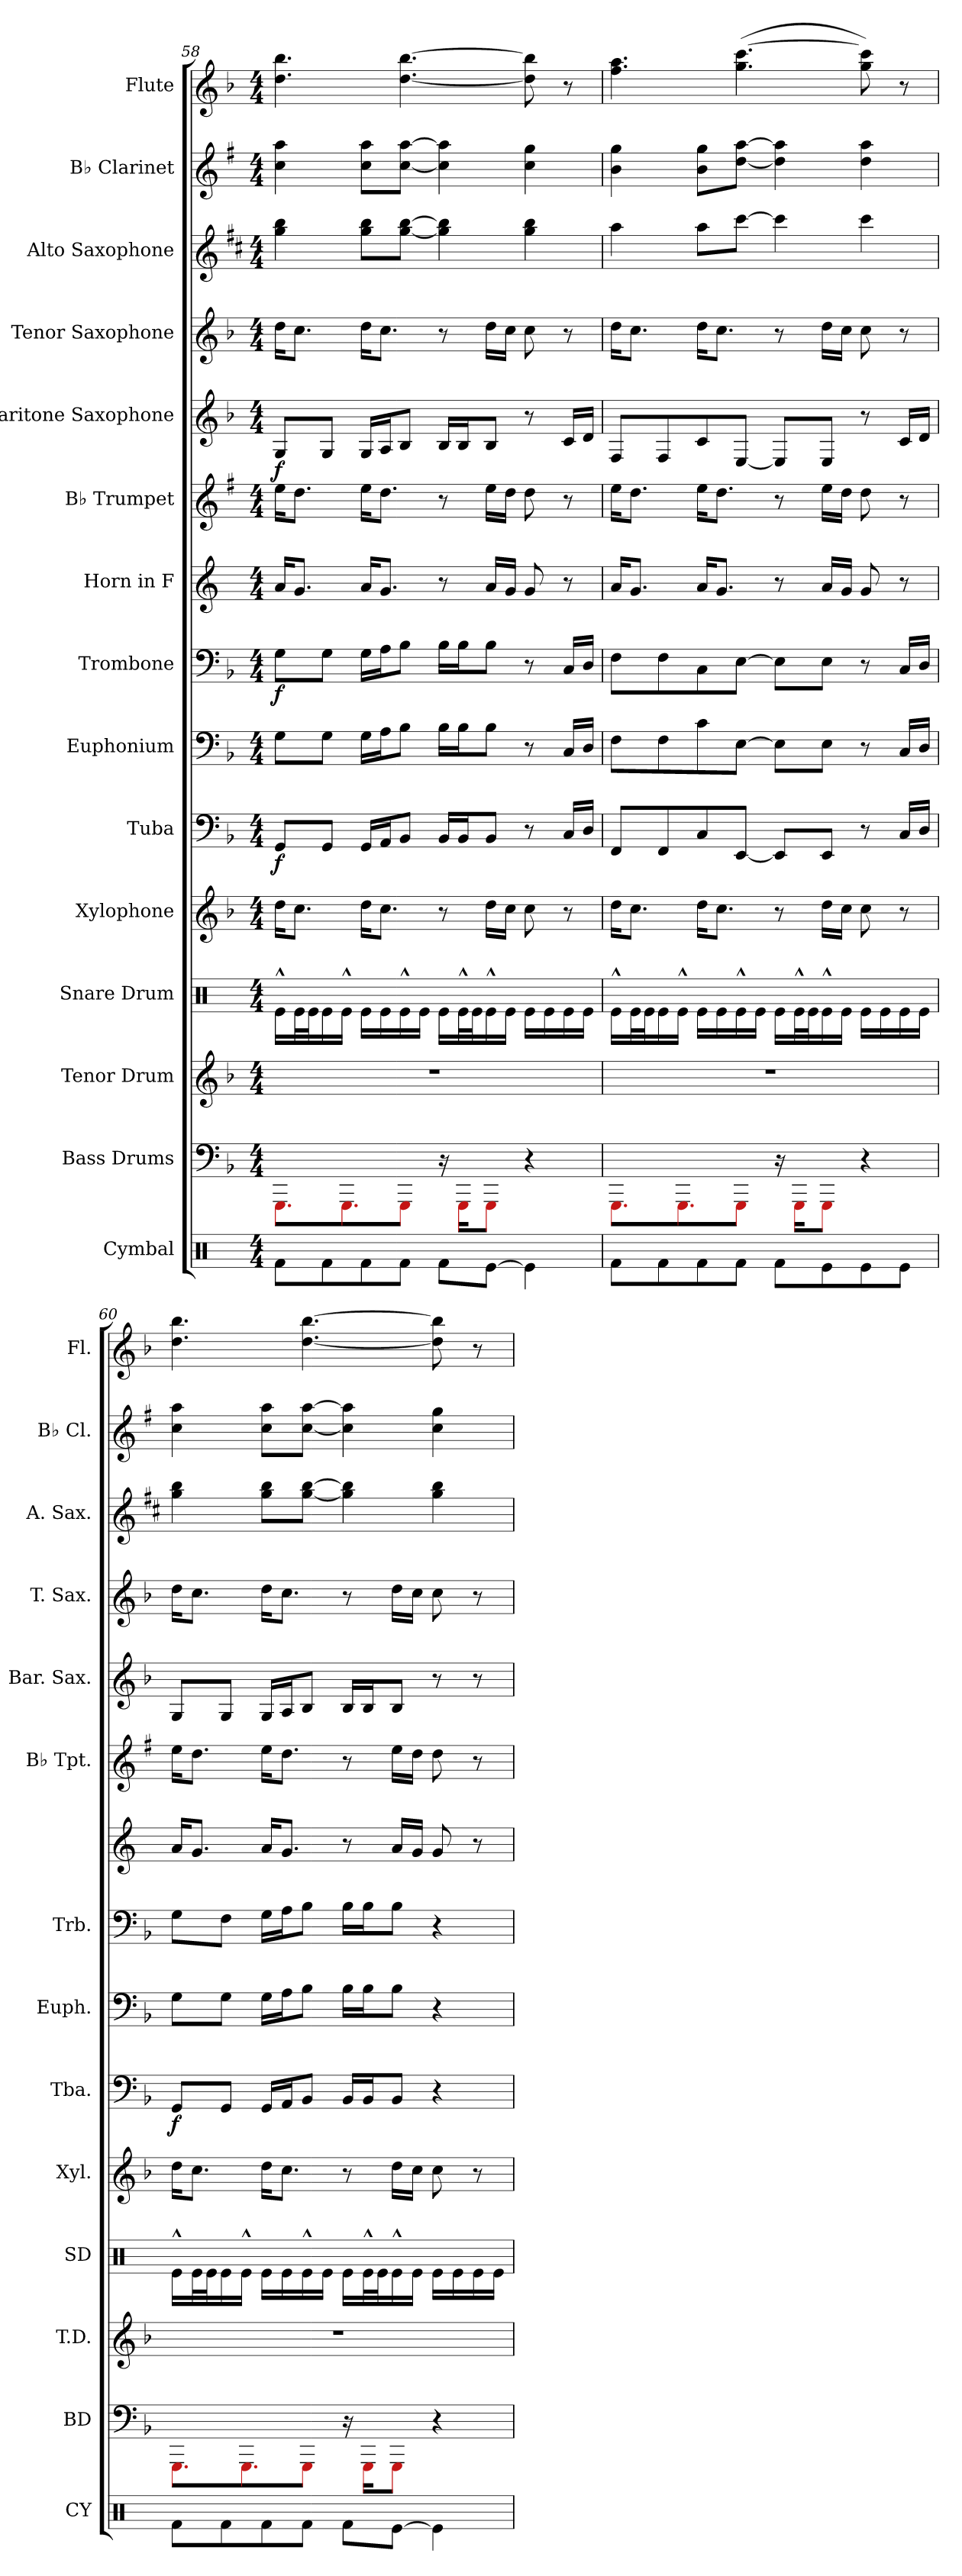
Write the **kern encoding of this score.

**kern	**kern	**kern	**kern	**kern	**kern	**dynam	**kern	**kern	**dynam	**kern	**kern	**kern	**dynam	**kern	**kern	**kern	**kern
*part15	*part14	*part13	*part12	*part11	*part10	*part10	*part9	*part8	*part8	*part7	*part6	*part5	*part5	*part4	*part3	*part2	*part1
*staff15	*staff14	*staff13	*staff12	*staff11	*staff10	*staff10	*staff9	*staff8	*staff8	*staff7	*staff6	*staff5	*staff5	*staff4	*staff3	*staff2	*staff1
*I"Cymbal	*I"Bass Drums	*I"Tenor Drum	*I"Snare Drum	*I"Xylophone	*I"Tuba	*	*I"Euphonium	*I"Trombone	*	*I"Horn in F	*I"B♭ Trumpet	*I"Baritone Saxophone	*	*I"Tenor Saxophone	*I"Alto Saxophone	*I"B♭ Clarinet	*I"Flute
*I'CY	*I'BD	*I'T.D.	*I'SD	*I'Xyl.	*I'Tba.	*	*I'Euph.	*I'Trb.	*	*	*I'B♭ Tpt.	*I'Bar. Sax.	*	*I'T. Sax.	*I'A. Sax.	*I'B♭ Cl.	*I'Fl.
*clefX	*clefF4	*clefG2	*clefX	*clefG2	*clefF4	*	*clefF4	*clefF4	*	*clefG2	*clefG2	*clefG2	*	*clefG2	*clefG2	*clefG2	*clefG2
*	*	*	*	*ITrd-7c-12	*	*	*	*	*	*ITrd4c7	*ITrd1c2	*ITrd12c21	*	*ITrd8c14	*ITrd5c9	*ITrd1c2	*
*k[]	*k[b-]	*k[b-]	*k[]	*k[b-]	*k[b-]	*	*k[b-]	*k[b-]	*	*k[b-]	*k[b-]	*k[b-]	*	*k[b-]	*k[b-]	*k[b-]	*k[b-]
*M4/4	*M4/4	*M4/4	*M4/4	*M4/4	*M4/4	*	*M4/4	*M4/4	*	*M4/4	*M4/4	*M4/4	*	*M4/4	*M4/4	*M4/4	*M4/4
=58	=58	=58	=58	=58	=58	=58	=58	=58	=58	=58	=58	=58	=58	=58	=58	=58	=58
!	!	!	!	!	!	!LO:DY:b	!	!	!LO:DY:b	!	!	!	!LO:DY:b	!	!	!	!
8Rf\L	8.RE\L	1r	16Re^^\LL	16ddd\KL	8GG/L	f	8G\L	8G\L	f	16d/KL	16dd\KL	8GG/L	f	16d\KL	4b-\ 4dd\	4b-\ 4gg\	4.dd\ 4.bb-\
.	.	.	32Re\L	8.ccc\J	.	.	.	.	.	8.c/J	8.cc\J	.	.	8.c\J	.	.	.
.	.	.	32Re\J	.	.	.	.	.	.	.	.	.	.	.	.	.	.
8Rf\	.	.	16Re\	.	8GG/J	.	8G\J	8G\J	.	.	.	8GG/J	.	.	.	.	.
.	8.RE\	.	16Re^^\JJ	.	.	.	.	.	.	.	.	.	.	.	.	.	.
8Rf\	.	.	16Re\LL	16ddd\KL	16GG/LL	.	16G\LL	16G\LL	.	16d/KL	16dd\KL	16GG/LL	.	16d\KL	8b-\ 8dd\L	8b-\ 8gg\L	.
.	.	.	16Re\	8.ccc\J	16AA/J	.	16A\J	16A\J	.	8.c/J	8.cc\J	16AA/J	.	8.c\J	.	.	.
8Rf\J	8RE\J	.	16Re^^\	.	8BB-/J	.	8B-\J	8B-\J	.	.	.	8BB-/J	.	.	[8b-\ [8dd\J	[8b-\ [8gg\J	[4.dd\ [4.bb-\
.	.	.	16Re\JJ	.	.	.	.	.	.	.	.	.	.	.	.	.	.
8Rf\L	16r	.	16Re\LL	8r	16BB-/LL	.	16B-\LL	16B-\LL	.	8r	8r	16BB-/LL	.	8r	4b-\] 4dd\]	4b-\] 4gg\]	.
.	16RE\KL	.	32Re^^\L	.	16BB-/J	.	16B-\J	16B-\J	.	.	.	16BB-/J	.	.	.	.	.
.	.	.	32Re\J	.	.	.	.	.	.	.	.	.	.	.	.	.	.
[8Re\J	8RE\J	.	16Re^^\	16ddd\LL	8BB-/J	.	8B-\J	8B-\J	.	16d/LL	16dd\LL	8BB-/J	.	16d\LL	.	.	.
.	.	.	16Re\JJ	16ccc\JJ	.	.	.	.	.	16c/JJ	16cc\JJ	.	.	16c\JJ	.	.	.
4Re\]	4r	.	16Re\LL	8ccc\	8r	.	8r	8r	.	8c/	8cc\	8r	.	8c\	4b-\ 4dd\	4b-\ 4ff\	8dd\] 8bb-\]
.	.	.	16Re\	.	.	.	.	.	.	.	.	.	.	.	.	.	.
.	.	.	16Re\	8r	16C/LL	.	16C/LL	16C/LL	.	8r	8r	16C/LL	.	8r	.	.	8r
.	.	.	16Re\JJ	.	16D/JJ	.	16D/JJ	16D/JJ	.	.	.	16D/JJ	.	.	.	.	.
=59	=59	=59	=59	=59	=59	=59	=59	=59	=59	=59	=59	=59	=59	=59	=59	=59	=59
8Rf\L	8.RE\L	1r	16Re^^\LL	16ddd\KL	8FF/L	.	8F\L	8F\L	.	16d/KL	16dd\KL	8FF/L	.	16d\KL	4cc\	4a\ 4ff\	4.ff\ 4.aa\
.	.	.	32Re\L	8.ccc\J	.	.	.	.	.	8.c/J	8.cc\J	.	.	8.c\J	.	.	.
.	.	.	32Re\J	.	.	.	.	.	.	.	.	.	.	.	.	.	.
8Rf\	.	.	16Re\	.	8FF/	.	8F\	8F\	.	.	.	8FF/	.	.	.	.	.
.	8.RE\	.	16Re^^\JJ	.	.	.	.	.	.	.	.	.	.	.	.	.	.
8Rf\	.	.	16Re\LL	16ddd\KL	8C/	.	8c\	8C\	.	16d/KL	16dd\KL	8C/	.	16d\KL	8cc\L	8a\ 8ff\L	.
.	.	.	16Re\	8.ccc\J	.	.	.	.	.	8.c/J	8.cc\J	.	.	8.c\J	.	.	.
8Rf\J	8RE\J	.	16Re^^\	.	[8EE/J	.	[8E\J	[8E\J	.	.	.	[8EE/J	.	.	[8ee\J	[8cc\ [8gg\J	(4.gg\ [4.ccc\
.	.	.	16Re\JJ	.	.	.	.	.	.	.	.	.	.	.	.	.	.
8Rf\L	16r	.	16Re\LL	8r	8EE/L]	.	8E\L]	8E\L]	.	8r	8r	8EE/L]	.	8r	4ee\]	4cc\] 4gg\]	.
.	16RE\KL	.	32Re^^\L	.	.	.	.	.	.	.	.	.	.	.	.	.	.
.	.	.	32Re\J	.	.	.	.	.	.	.	.	.	.	.	.	.	.
8Re\	8RE\J	.	16Re^^\	16ddd\LL	8EE/J	.	8E\J	8E\J	.	16d/LL	16dd\LL	8EE/J	.	16d\LL	.	.	.
.	.	.	16Re\JJ	16ccc\JJ	.	.	.	.	.	16c/JJ	16cc\JJ	.	.	16c\JJ	.	.	.
8Re\	4r	.	16Re\LL	8ccc\	8r	.	8r	8r	.	8c/	8cc\	8r	.	8c\	4ee\	4cc\ 4gg\	8gg\ 8ccc\])
.	.	.	16Re\	.	.	.	.	.	.	.	.	.	.	.	.	.	.
8Re\J	.	.	16Re\	8r	16C/LL	.	16C/LL	16C/LL	.	8r	8r	16C/LL	.	8r	.	.	8r
.	.	.	16Re\JJ	.	16D/JJ	.	16D/JJ	16D/JJ	.	.	.	16D/JJ	.	.	.	.	.
!!LO:PB:g=z
=60	=60	=60	=60	=60	=60	=60	=60	=60	=60	=60	=60	=60	=60	=60	=60	=60	=60
!	!	!	!	!	!	!LO:DY:b	!	!	!	!	!	!	!	!	!	!	!
8Rf\L	8.RE\L	1r	16Re^^\LL	16ddd\KL	8GG/L	f	8G\L	8G\L	.	16d/KL	16dd\KL	8GG/L	.	16d\KL	4b-\ 4dd\	4b-\ 4gg\	4.dd\ 4.bb-\
.	.	.	32Re\L	8.ccc\J	.	.	.	.	.	8.c/J	8.cc\J	.	.	8.c\J	.	.	.
.	.	.	32Re\J	.	.	.	.	.	.	.	.	.	.	.	.	.	.
8Rf\	.	.	16Re\	.	8GG/J	.	8G\J	8F\J	.	.	.	8GG/J	.	.	.	.	.
.	8.RE\	.	16Re^^\JJ	.	.	.	.	.	.	.	.	.	.	.	.	.	.
8Rf\	.	.	16Re\LL	16ddd\KL	16GG/LL	.	16G\LL	16G\LL	.	16d/KL	16dd\KL	16GG/LL	.	16d\KL	8b-\ 8dd\L	8b-\ 8gg\L	.
.	.	.	16Re\	8.ccc\J	16AA/J	.	16A\J	16A\J	.	8.c/J	8.cc\J	16AA/J	.	8.c\J	.	.	.
8Rf\J	8RE\J	.	16Re^^\	.	8BB-/J	.	8B-\J	8B-\J	.	.	.	8BB-/J	.	.	[8b-\ [8dd\J	[8b-\ [8gg\J	[4.dd\ [4.bb-\
.	.	.	16Re\JJ	.	.	.	.	.	.	.	.	.	.	.	.	.	.
8Rf\L	16r	.	16Re\LL	8r	16BB-/LL	.	16B-\LL	16B-\LL	.	8r	8r	16BB-/LL	.	8r	4b-\] 4dd\]	4b-\] 4gg\]	.
.	16RE\KL	.	32Re^^\L	.	16BB-/J	.	16B-\J	16B-\J	.	.	.	16BB-/J	.	.	.	.	.
.	.	.	32Re\J	.	.	.	.	.	.	.	.	.	.	.	.	.	.
[8Re\J	8RE\J	.	16Re^^\	16ddd\LL	8BB-/J	.	8B-\J	8B-\J	.	16d/LL	16dd\LL	8BB-/J	.	16d\LL	.	.	.
.	.	.	16Re\JJ	16ccc\JJ	.	.	.	.	.	16c/JJ	16cc\JJ	.	.	16c\JJ	.	.	.
4Re\]	4r	.	16Re\LL	8ccc\	4r	.	4r	4r	.	8c/	8cc\	8r	.	8c\	4b-\ 4dd\	4b-\ 4ff\	8dd\] 8bb-\]
.	.	.	16Re\	.	.	.	.	.	.	.	.	.	.	.	.	.	.
.	.	.	16Re\	8r	.	.	.	.	.	8r	8r	8r	.	8r	.	.	8r
.	.	.	16Re\JJ	.	.	.	.	.	.	.	.	.	.	.	.	.	.
=	=	=	=	=	=	=	=	=	=	=	=	=	=	=	=	=	=
*-	*-	*-	*-	*-	*-	*-	*-	*-	*-	*-	*-	*-	*-	*-	*-	*-	*-
